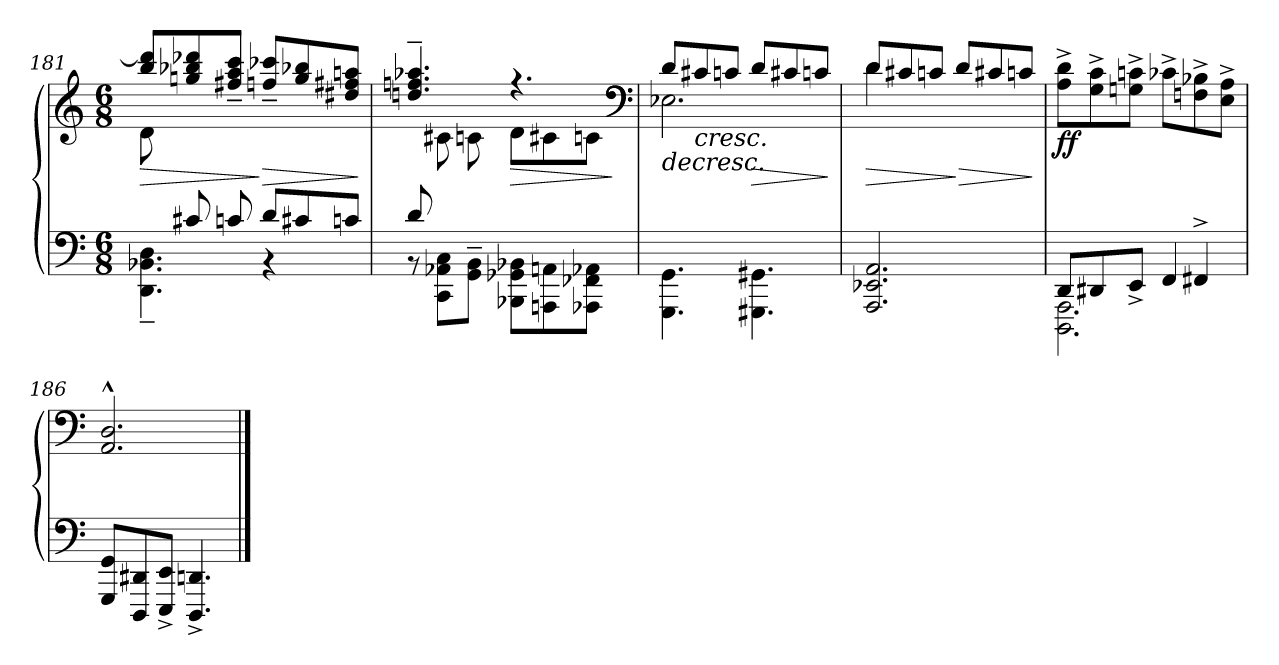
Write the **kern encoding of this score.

**kern	**kern	**dynam
*part1	*part1	*part1
*staff2	*staff1	*staff1/2
*clefF4	*clefG2	*
*k[]	*k[]	*
*M6/8	*M6/8	*
=181	=181	=181
*^	*^	*
!	!	!	!	!LO:HP:b
8ryy	4.D\~ 4.BB-X\~ 4.DD\~	8ddd/] 8bb/L	8d\	>
8c#X/	.	8ddd-X/ 8bb-X/ 8ggn/	2ryy	.
8cn/	.	8ccc/~ 8aa/~ 8ff#X/~J	.	.
!	!	!	!	!LO:HP:n=1:b
8d/L	4rAA	8ccc-X/~ 8ffn/~L	.	] >
8c#X/	.	8bb-X/ 8gg/	.	.
8cn/J	8ryy	8aan/ 8ff#X/ 8dd#X/J	8ryy	.
*v	*v	*	*	*
*	*v	*v	*
.	.	]
!!LO:LB:g=z
=182	=182	=182
*^	*^	*
8d/	8rBB	4.aa-X/~ 4.ffn/~ 4.ddn/~	8ryy	.
2ryy	8C\ 8AA-X\ 8CC\L	.	8c#X\	.
.	8BB\~ 8GG\~J	.	8cn\	.
!	!	!	!	!LO:HP:b
.	8BB-X\ 8GG-X\ 8BBB-X\L	4.rff	8d\L	>
.	8AAn\ 8AAAn\	.	8c#X\	.
8ryy	8AA-X\ 8FF-X\ 8AAA-X\J	.	8cn\J	.
*v	*v	*	*	*
*	*v	*v	*
*	*clefF4	*
.	.	]
=183	=183	=183
*	*^	*
!	!	!	!LO:HP:b
4.GG\ 4.GGG\	8d/L	2.E-X\	>
!	!	!	!LO:HP:b
.	8c#X/	.	<
.	8cn/J	.	.
!	!	!	!LO:HP:n=1:b
4.GG#X\ 4.GGG#X\	8d/L	.	] >
.	8c#X/	.	.
.	8cn/J	.	.
*	*v	*v	*
.	.	[ ]
=184	=184	=184
!	!	!LO:HP:b
*	*^	*
2.AA/ 2.EE-X/ 2.AAA/	4d\	8d/L	>
.	.	8c#X/	.
.	2ryy	8cn/J	.
!	!	!	!LO:HP:n=1:b
.	.	8d/L	] >
.	.	8c#X/	.
.	.	8cn/J	.
*	*v	*v	*
.	.	]
=185	=185	=185
*^	*	*
*	*^	*	*
!	!	!	!	!LO:DY:b
2ryy	8DD/L	2.AAA\ 2.DDD\	8d\^ 8A\^L	ff
.	8DD#X/	.	8c\^ 8G\^	.
.	8EE^/J	.	8cn\^ 8Gn\^J	.
.	4FF/	.	8c-X^\L	.
4FF#X^/	.	.	8B-X\^ 8Fn\^	.
.	8ryy	.	8A\^ 8E\^J	.
*v	*v	*v	*	*
=186	=186	=186
8GG/ 8GGG/L	2.D/^^ 2.AA/^^	.
8DD#X/ 8DDD/	.	.
8EE/^ 8EEE/^J	.	.
4.DDn/^ 4.DDD/^	.	.
==	==	==
*-	*-	*-
